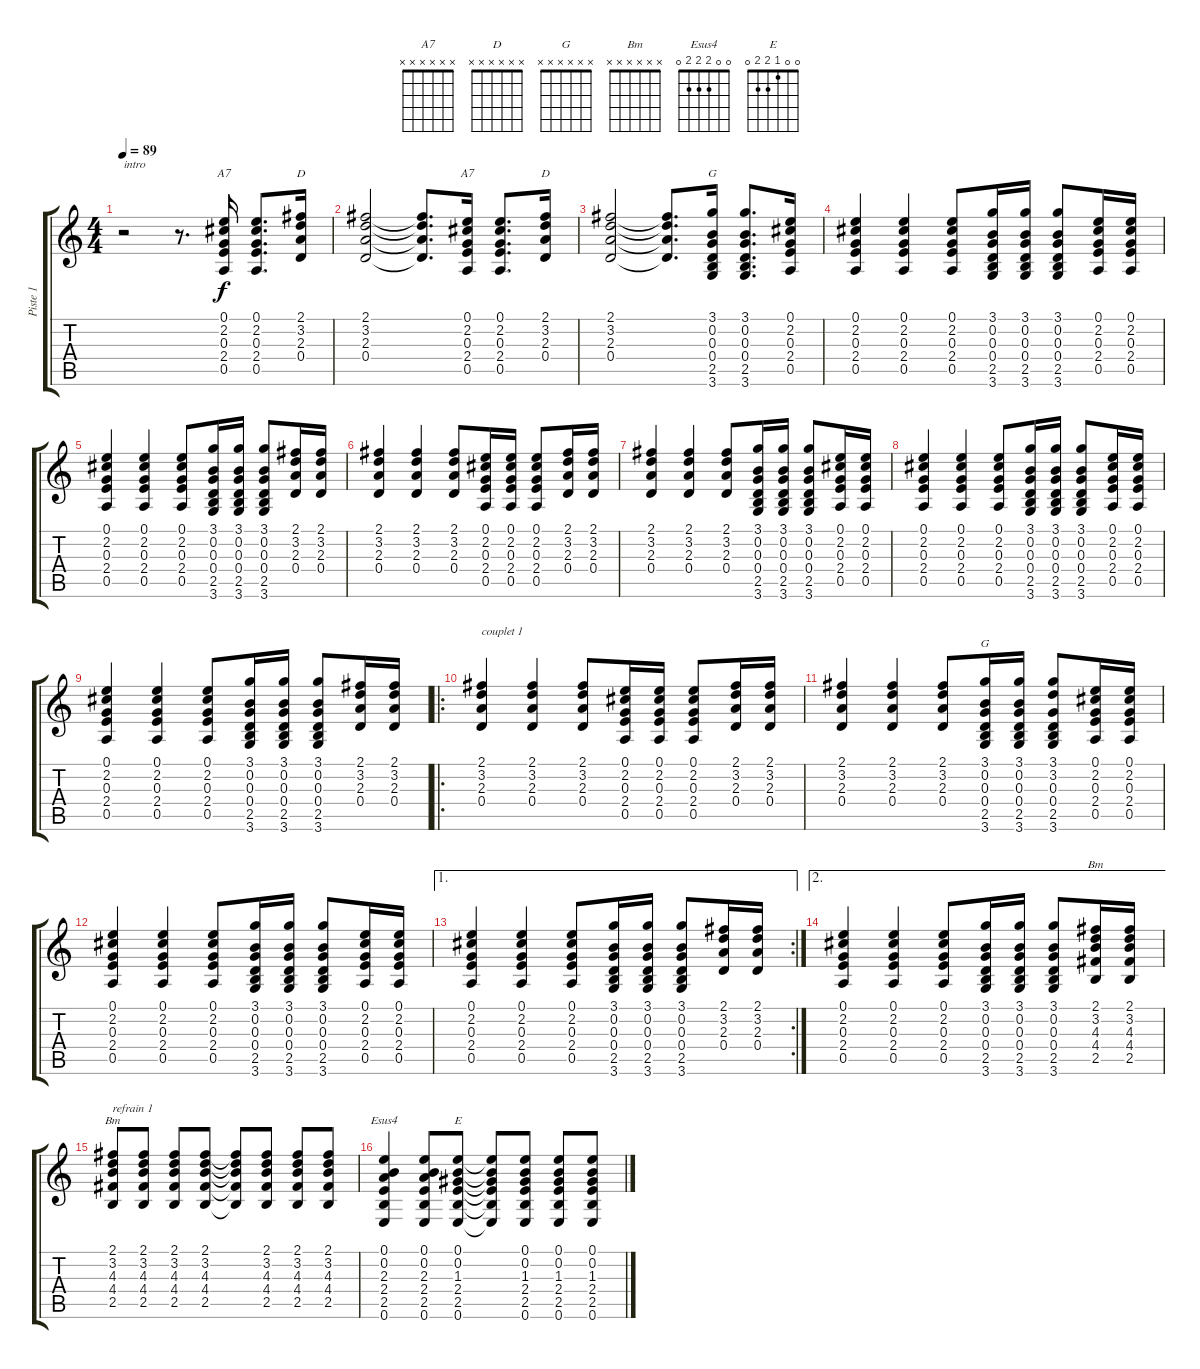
\track ("Piste 1" "Piste 1") {instrument acousticguitarsteel}
\staff {score tabs}
\tuning (E4 B3 G3 D3 A2 E2) {hide}
\chord ("A7" 0 2 0 2 0 x)
\chord ("D" 2 3 2 0 x x)
\chord ("A7" x x x x x x)
\chord ("D" x x x x x x)
\chord ("G" 3 0 0 0 2 3)
\chord ("G" x x x x x x)
\chord ("Bm" 2 3 4 4 2 x) {barre 2}
\chord ("Bm" x x x x x x)
\chord ("Esus4" 0 0 2 2 2 0)
\chord ("E" 0 0 1 2 2 0)
\ts (4 4)
\tempo 89
\clef g2
\ks c
r.2{txt "intro" dy f instrument acousticguitarsteel} r.8{d} (0.1 2.2 0.3 2.4 0.5).16{ch "A7"} (0.1 2.2 0.3 2.4 0.5).8{d} (2.1 3.2 2.3 0.4).16{ch "D"} |
(2.1 3.2 2.3 0.4).2 (2.1{t} 3.2{t} 2.3{t} 0.4{t}).8{d} (0.1 2.2 0.3 2.4 0.5).16{ch "A7"} (0.1 2.2 0.3 2.4 0.5).8{d} (2.1 3.2 2.3 0.4).16{ch "D"} |
(2.1 3.2 2.3 0.4).2 (2.1{t} 3.2{t} 2.3{t} 0.4{t}).8{d} (3.1 0.2 0.3 0.4 2.5 3.6).16{ch "G"} (3.1 0.2 0.3 0.4 2.5 3.6).8{d} (0.1 2.2 0.3 2.4 0.5).16 |
(0.1 2.2 0.3 2.4 0.5).4 (0.1 2.2 0.3 2.4 0.5).4 (0.1 2.2 0.3 2.4 0.5).8 (3.1 0.2 0.3 0.4 2.5 3.6).16 (3.1 0.2 0.3 0.4 2.5 3.6).16 (3.1 0.2 0.3 0.4 2.5 3.6).8 (0.1 2.2 0.3 2.4 0.5).16 (0.1 2.2 0.3 2.4 0.5).16 |
(0.1 2.2 0.3 2.4 0.5).4 (0.1 2.2 0.3 2.4 0.5).4 (0.1 2.2 0.3 2.4 0.5).8 (3.1 0.2 0.3 0.4 2.5 3.6).16 (3.1 0.2 0.3 0.4 2.5 3.6).16 (3.1 0.2 0.3 0.4 2.5 3.6).8 (2.1 3.2 2.3 0.4).16 (2.1 3.2 2.3 0.4).16 |
(2.1 3.2 2.3 0.4).4 (2.1 3.2 2.3 0.4).4 (2.1 3.2 2.3 0.4).8 (0.1 2.2 0.3 2.4 0.5).16 (0.1 2.2 0.3 2.4 0.5).16 (0.1 2.2 0.3 2.4 0.5).8 (2.1 3.2 2.3 0.4).16 (2.1 3.2 2.3 0.4).16 |
(2.1 3.2 2.3 0.4).4 (2.1 3.2 2.3 0.4).4 (2.1 3.2 2.3 0.4).8 (3.1 0.2 0.3 0.4 2.5 3.6).16 (3.1 0.2 0.3 0.4 2.5 3.6).16 (3.1 0.2 0.3 0.4 2.5 3.6).8 (0.1 2.2 0.3 2.4 0.5).16 (0.1 2.2 0.3 2.4 0.5).16 |
(0.1 2.2 0.3 2.4 0.5).4 (0.1 2.2 0.3 2.4 0.5).4 (0.1 2.2 0.3 2.4 0.5).8 (3.1 0.2 0.3 0.4 2.5 3.6).16 (3.1 0.2 0.3 0.4 2.5 3.6).16 (3.1 0.2 0.3 0.4 2.5 3.6).8 (0.1 2.2 0.3 2.4 0.5).16 (0.1 2.2 0.3 2.4 0.5).16 |
(0.1 2.2 0.3 2.4 0.5).4 (0.1 2.2 0.3 2.4 0.5).4 (0.1 2.2 0.3 2.4 0.5).8 (3.1 0.2 0.3 0.4 2.5 3.6).16 (3.1 0.2 0.3 0.4 2.5 3.6).16 (3.1 0.2 0.3 0.4 2.5 3.6).8 (2.1 3.2 2.3 0.4).16 (2.1 3.2 2.3 0.4).16 |
\ro
(2.1 3.2 2.3 0.4).4{txt "couplet 1"} (2.1 3.2 2.3 0.4).4 (2.1 3.2 2.3 0.4).8 (0.1 2.2 0.3 2.4 0.5).16 (0.1 2.2 0.3 2.4 0.5).16 (0.1 2.2 0.3 2.4 0.5).8 (2.1 3.2 2.3 0.4).16 (2.1 3.2 2.3 0.4).16 |
(2.1 3.2 2.3 0.4).4 (2.1 3.2 2.3 0.4).4 (2.1 3.2 2.3 0.4).8 (3.1 0.2 0.3 0.4 2.5 3.6).16{ch "G"} (3.1 0.2 0.3 0.4 2.5 3.6).16 (3.1 3.2 0.3 0.4 2.5 3.6).8 (0.1 2.2 0.3 2.4 0.5).16 (0.1 2.2 0.3 2.4 0.5).16 |
(0.1 2.2 0.3 2.4 0.5).4 (0.1 2.2 0.3 2.4 0.5).4 (0.1 2.2 0.3 2.4 0.5).8 (3.1 0.2 0.3 0.4 2.5 3.6).16 (3.1 0.2 0.3 0.4 2.5 3.6).16 (3.1 0.2 0.3 0.4 2.5 3.6).8 (0.1 2.2 0.3 2.4 0.5).16 (0.1 2.2 0.3 2.4 0.5).16 |
\ae 1
\rc 2
(0.1 2.2 0.3 2.4 0.5).4 (0.1 2.2 0.3 2.4 0.5).4 (0.1 2.2 0.3 2.4 0.5).8 (3.1 0.2 0.3 0.4 2.5 3.6).16 (3.1 0.2 0.3 0.4 2.5 3.6).16 (3.1 0.2 0.3 0.4 2.5 3.6).8 (2.1 3.2 2.3 0.4).16 (2.1 3.2 2.3 0.4).16 |
\ae 2
(0.1 2.2 0.3 2.4 0.5).4 (0.1 2.2 0.3 2.4 0.5).4 (0.1 2.2 0.3 2.4 0.5).8 (3.1 0.2 0.3 0.4 2.5 3.6).16 (3.1 0.2 0.3 0.4 2.5 3.6).16 (3.1 0.2 0.3 0.4 2.5 3.6).8 (2.1 3.2 4.3 4.4 2.5).16{ch "Bm"} (2.1 3.2 4.3 4.4 2.5).16 |
(2.1 3.2 4.3 4.4 2.5).8{ch "Bm" txt "refrain 1"} (2.1 3.2 4.3 4.4 2.5).8 (2.1 3.2 4.3 4.4 2.5).8 (2.1 3.2 4.3 4.4 2.5).8 (2.1{t} 3.2{t} 4.3{t} 4.4{t} 2.5{t}).8 (2.1 3.2 4.3 4.4 2.5).8 (2.1 3.2 4.3 4.4 2.5).8 (2.1 3.2 4.3 4.4 2.5).8 |
(0.1 0.2 2.3 2.4 2.5 0.6).4{ch "Esus4"} (0.1 0.2 2.3 2.4 2.5 0.6).8 (0.1 0.2 1.3 2.4 2.5 0.6).8{ch "E"} (0.1{t} 0.2{t} 1.3{t} 2.4{t} 2.5{t} 0.6{t}).8 (0.1 0.2 1.3 2.4 2.5 0.6).8 (0.1 0.2 1.3 2.4 2.5 0.6).8 (0.1 0.2 1.3 2.4 2.5 0.6).8
